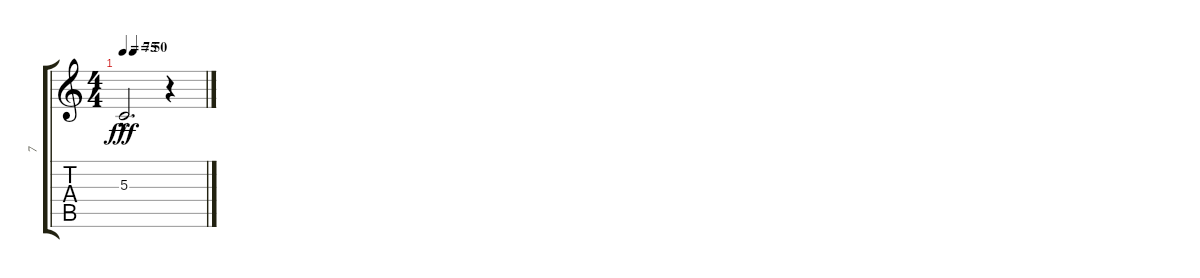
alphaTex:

\track ("7" "7") {instrument trombone}
\staff {score tabs}
\tuning (E4 B3 G3 D3 A2 E2) {hide}
\ts (4 4)
\tempo 75
\tempo (50 0.125)
\clef g2
\ks c
5.3{hac}.2{d dy fff} r.4
